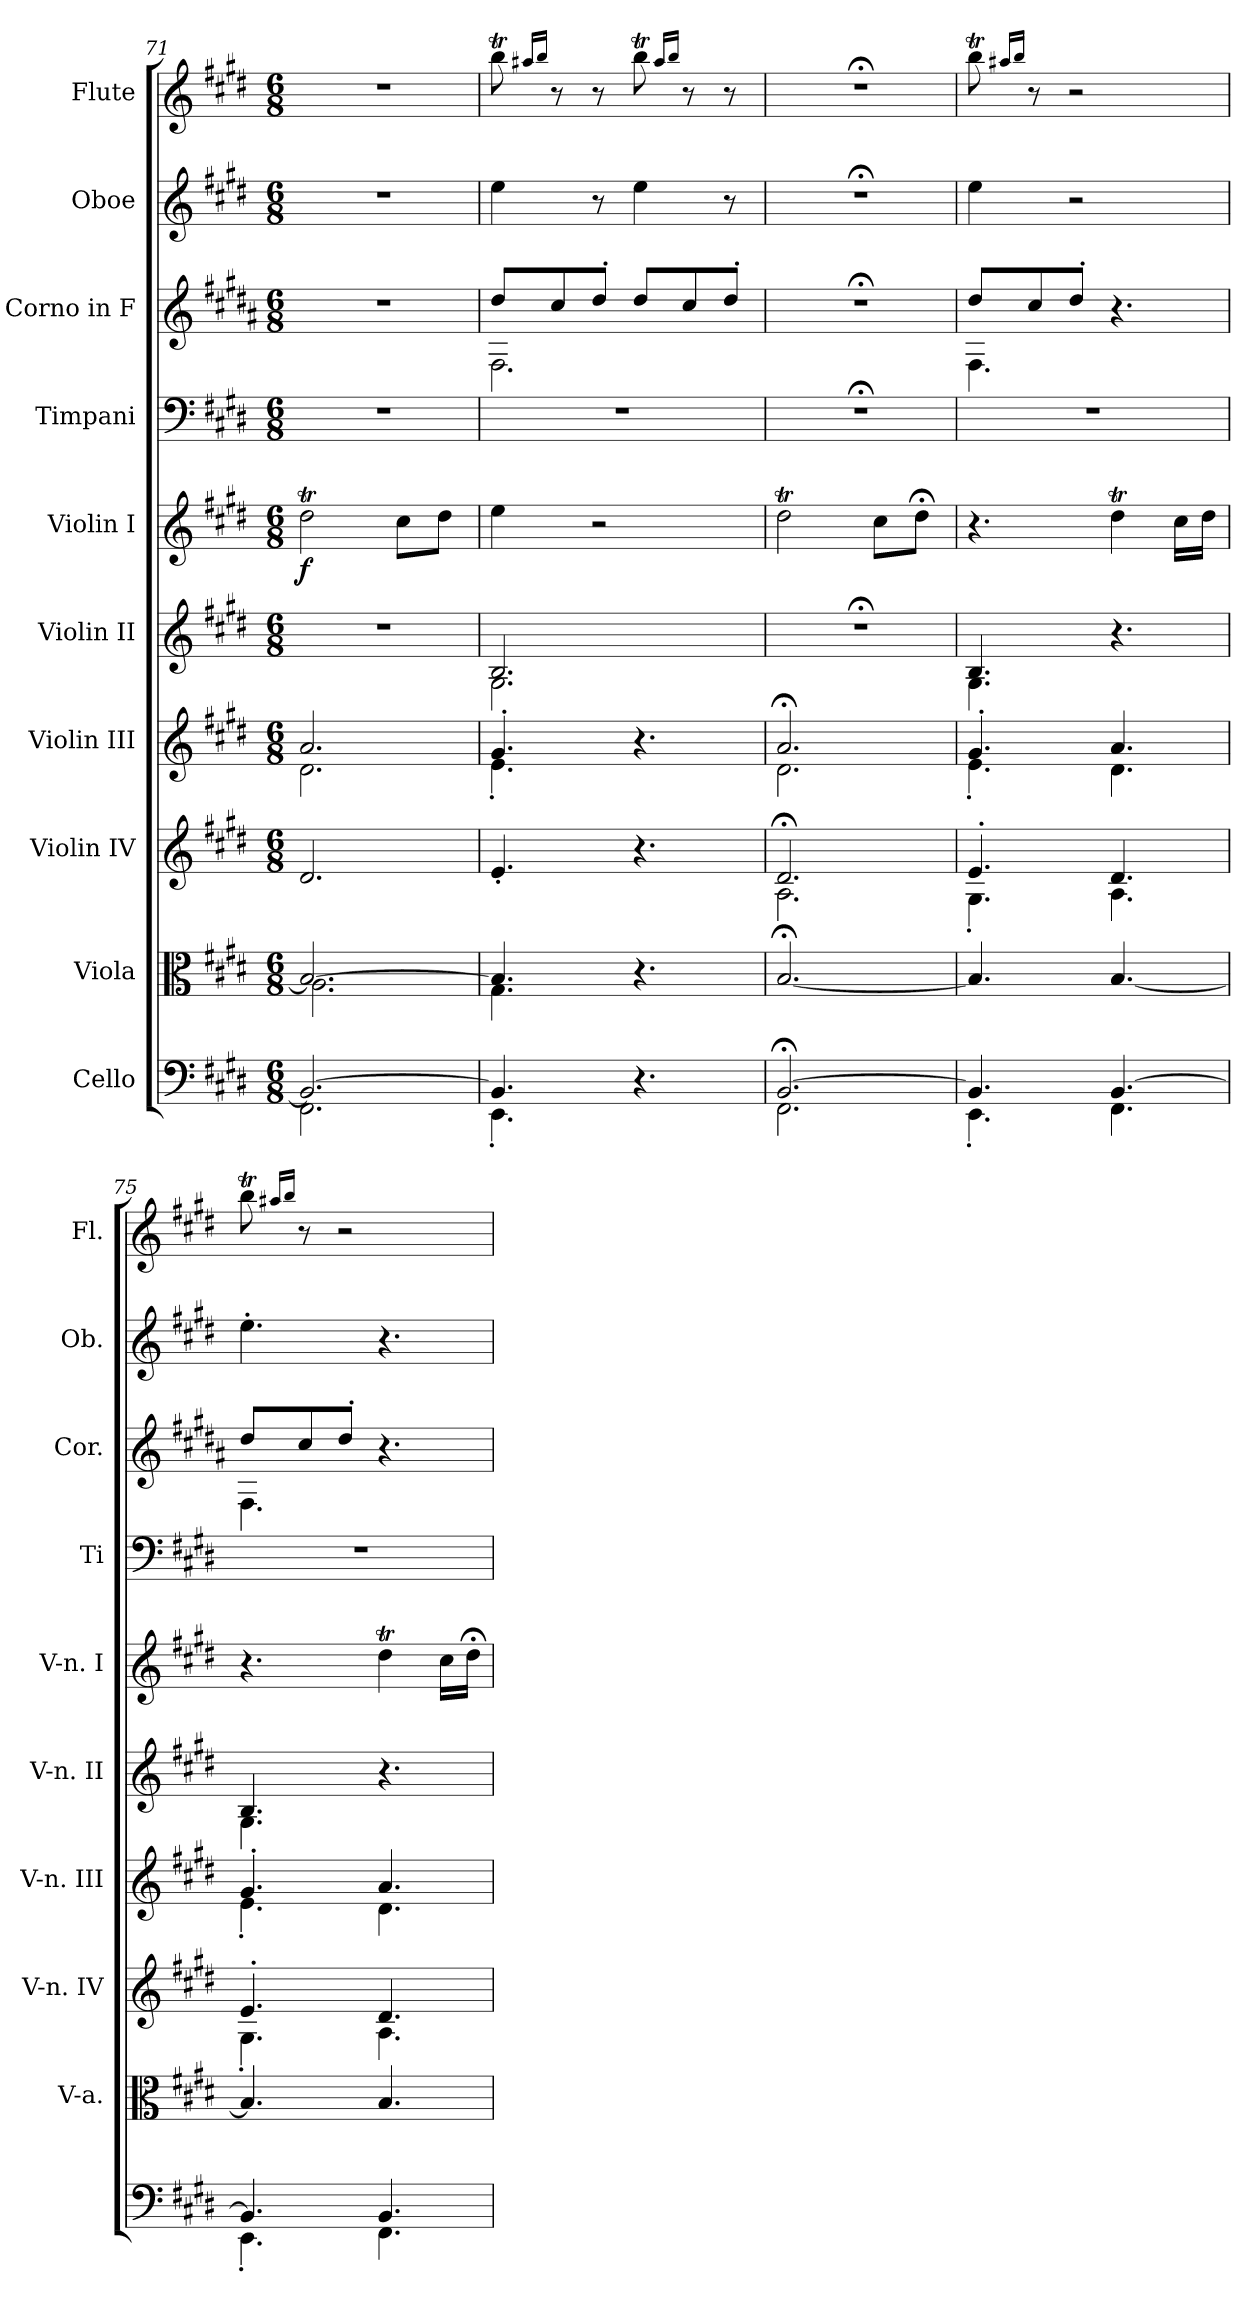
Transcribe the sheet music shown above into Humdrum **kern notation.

**kern	**kern	**kern	**kern	**kern	**kern	**dynam	**kern	**kern	**kern	**kern
*part10	*part9	*part8	*part7	*part6	*part5	*part5	*part4	*part3	*part2	*part1
*staff10	*staff9	*staff8	*staff7	*staff6	*staff5	*staff5	*staff4	*staff3	*staff2	*staff1
*I"Cello	*I"Viola	*I"Violin IV	*I"Violin III	*I"Violin II	*I"Violin I	*	*I"Timpani	*I"Corno in F	*I"Oboe	*I"Flute
*	*I'V-a.	*I'V-n. IV	*I'V-n. III	*I'V-n. II	*I'V-n. I	*	*I'Ti	*I'Cor.	*I'Ob.	*I'Fl.
*clefF4	*clefC3	*clefG2	*clefG2	*clefG2	*clefG2	*	*clefF4	*clefG2	*clefG2	*clefG2
*	*	*	*	*	*	*	*	*ITrd4c7	*	*
*k[f#c#g#d#]	*k[f#c#g#d#]	*k[f#c#g#d#]	*k[f#c#g#d#]	*k[f#c#g#d#]	*k[f#c#g#d#]	*	*k[f#c#g#d#]	*k[f#c#g#d#]	*k[f#c#g#d#]	*k[f#c#g#d#]
*M6/8	*M6/8	*M6/8	*M6/8	*M6/8	*M6/8	*	*M6/8	*M6/8	*M6/8	*M6/8
=71	=71	=71	=71	=71	=71	=71	=71	=71	=71	=71
*^	*^	*	*^	*	*	*	*	*	*	*
!	!	!	!	!	!	!	!	!	!LO:DY:b	!	!	!	!
2.BB/_	2.FF#\	2.B/_	2.A\	2.d#/	2.a/	2.d#\	2.r	2dd#t\	f	2.r	2.r	2.r	2.r
.	.	.	.	.	.	.	.	8cc#\L	.	.	.	.	.
.	.	.	.	.	.	.	.	8dd#\J	.	.	.	.	.
=72	=72	=72	=72	=72	=72	=72	=72	=72	=72	=72	=72	=72	=72
*	*	*	*	*^	*	*	*^	*	*	*	*^	*	*
4.BB/]	4.EE'\	4.B/]	4.G#\	4.e'/	4.ryy	4.g#'/	4.e'\	2.B/	2.G#\	4ee\	.	2.r	8g#/L	2.BB\	4ee\	8bbT\
.	.	.	.	.	.	.	.	.	.	.	.	.	.	.	.	16qaa#X/LL
.	.	.	.	.	.	.	.	.	.	.	.	.	.	.	.	16qbb/JJ
.	.	.	.	.	.	.	.	.	.	.	.	.	8f#/	.	.	8r
.	.	.	.	.	.	.	.	.	.	2r	.	.	8g#'/J	.	8r	8r
4.r	4.ryy	4.r	4.ryy	4.r	4.ryy	4.r	4.ryy	.	.	.	.	.	8g#/L	.	4ee\	8bbT\
.	.	.	.	.	.	.	.	.	.	.	.	.	.	.	.	16qaa#/LL
.	.	.	.	.	.	.	.	.	.	.	.	.	.	.	.	16qbb/JJ
.	.	.	.	.	.	.	.	.	.	.	.	.	8f#/	.	.	8r
.	.	.	.	.	.	.	.	.	.	.	.	.	8g#'/J	.	8r	8r
*	*	*v	*v	*	*	*	*	*v	*v	*	*	*	*v	*v	*	*
=73	=73	=73	=73	=73	=73	=73	=73	=73	=73	=73	=73	=73	=73
[2.BB;</	2.FF#\	[2.B;/	2.d#;</	2.A\	2.a;</	2.d#\	2.r;<	2dd#t\	.	2.r;<	2.r;<	2.r;<	2.r;<
.	.	.	.	.	.	.	.	8cc#\L	.	.	.	.	.
.	.	.	.	.	.	.	.	8dd#;<\J	.	.	.	.	.
=74	=74	=74	=74	=74	=74	=74	=74	=74	=74	=74	=74	=74	=74
*	*	*	*	*	*	*	*^	*	*	*	*^	*^	*
4.BB/]	4.EE'\	4.B/]	4.e'/	4.G#'\	4.g#'/	4.e'\	4.B/	4.G#\	4.r	.	2.r	8g#/L	4.BB\	4ee\	4ryy	8bbT\
.	.	.	.	.	.	.	.	.	.	.	.	.	.	.	.	16qaa#X/LL
.	.	.	.	.	.	.	.	.	.	.	.	.	.	.	.	16qbb/JJ
.	.	.	.	.	.	.	.	.	.	.	.	8f#/	.	.	.	8r
.	.	.	.	.	.	.	.	.	.	.	.	8g#'/J	.	2r	2ryy	2r
[4.BB/	4.FF#\	[4.B/	4.d#/	4.A\	4.a/	4.d#\	4.r	4.ryy	4dd#t\	.	.	4.r	4.ryy	.	.	.
.	.	.	.	.	.	.	.	.	16cc#\LL	.	.	.	.	.	.	.
.	.	.	.	.	.	.	.	.	16dd#\JJ	.	.	.	.	.	.	.
*	*	*	*	*	*	*	*	*	*	*	*	*	*	*v	*v	*
!!LO:LB:g=z
=75	=75	=75	=75	=75	=75	=75	=75	=75	=75	=75	=75	=75	=75	=75	=75
4.BB/]	4.EE'\	4.B/]	4.e'/	4.G#'\	4.g#'/	4.e'\	4.B/	4.G#\	4.r	.	2.r	8g#/L	4.BB\	4.ee'\	8bbT\
.	.	.	.	.	.	.	.	.	.	.	.	.	.	.	16qaa#X/LL
.	.	.	.	.	.	.	.	.	.	.	.	.	.	.	16qbb/JJ
.	.	.	.	.	.	.	.	.	.	.	.	8f#/	.	.	8r
.	.	.	.	.	.	.	.	.	.	.	.	8g#'/J	.	.	2r
4.BBZ/	4.FF#\	4.B/	4.d#/	4.A\	4.a/	4.d#\	4.r	4.ryy	4dd#t\	.	.	4.r	4.ryy	4.r	.
.	.	.	.	.	.	.	.	.	16cc#\LL	.	.	.	.	.	.
.	.	.	.	.	.	.	.	.	16dd#;<\JJ	.	.	.	.	.	.
*	*	*	*v	*v	*	*	*v	*v	*	*	*	*v	*v	*	*
*v	*v	*	*	*v	*v	*	*	*	*	*	*	*
=	=	=	=	=	=	=	=	=	=	=
*-	*-	*-	*-	*-	*-	*-	*-	*-	*-	*-
